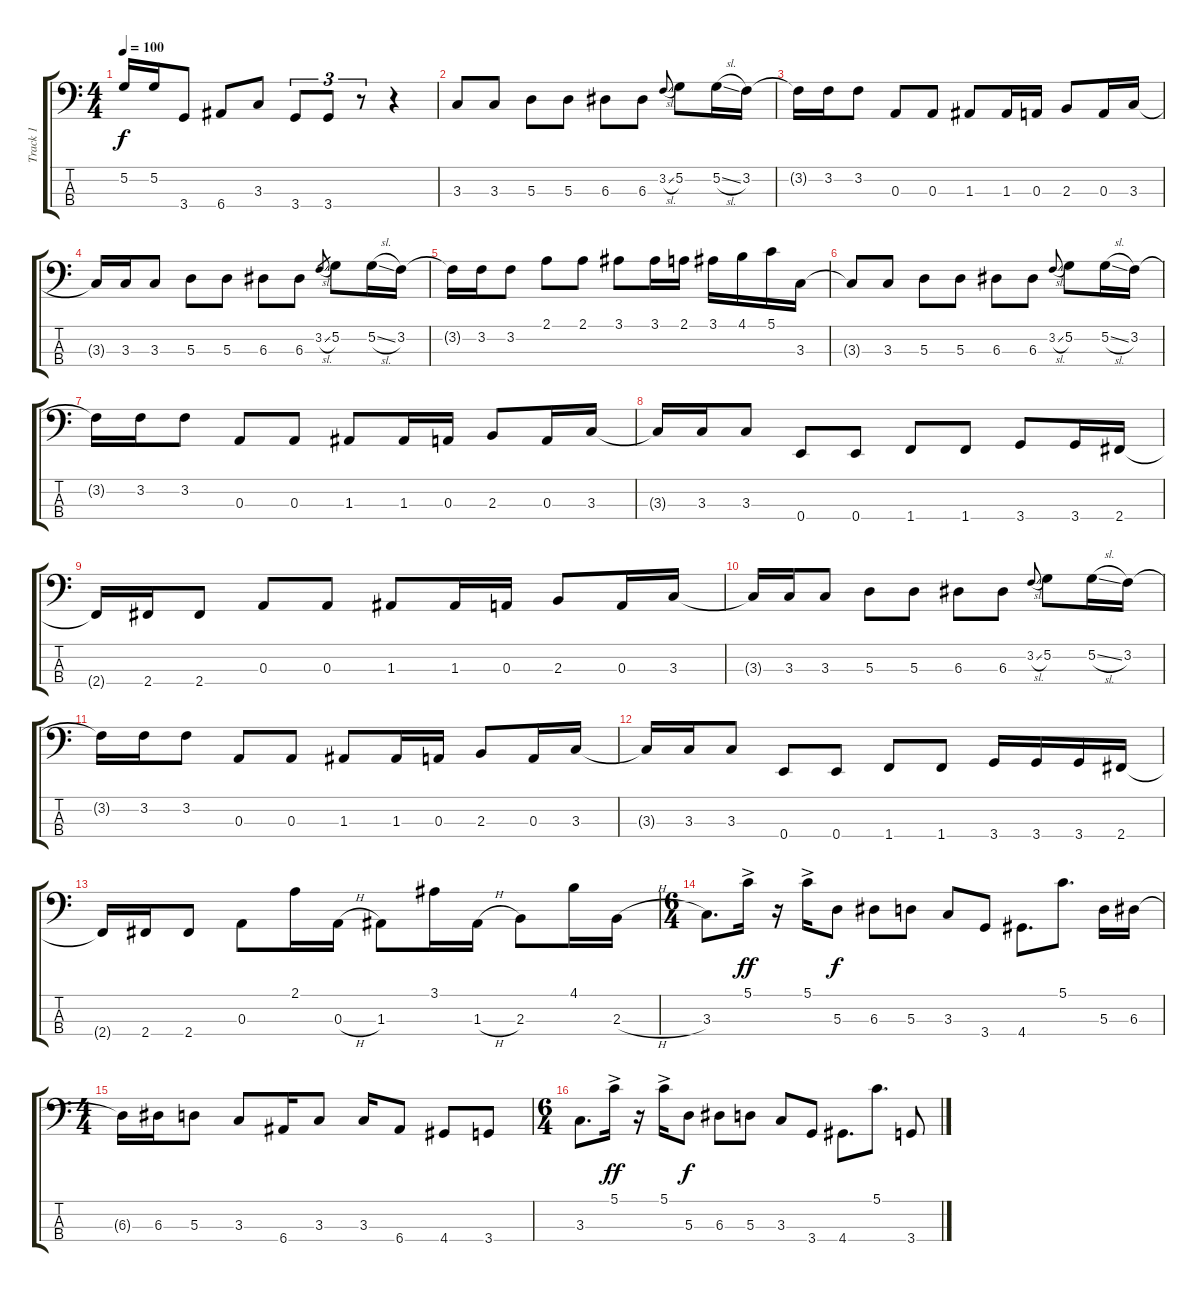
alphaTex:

\track ("Track 1" "Track 1") {instrument slapbass1}
\staff {score tabs}
\tuning (G2 D2 A1 E1) {hide}
\ts (4 4)
\tempo 100
\clef f4
\ks c
5.2{t}.16{dy f} 5.2.16 3.4.8 6.4.8 3.3.8 3.4.8{tu (3 2)} 3.4.8{tu (3 2)} r.8{tu (3 2)} r.4 |
3.3.8 3.3.8 5.3.8 5.3.8 6.3.8 6.3.8 3.2{sl}.8{gr onbeat} 5.2.8 5.2{sl}.16 3.2.16 |
3.2{t}.16 3.2.16 3.2.8 0.3.8 0.3.8 1.3.8 1.3.16 0.3.16 2.3.8 0.3.16 3.3.16 |
3.3{t}.16 3.3.16 3.3.8 5.3.8 5.3.8 6.3.8 6.3.8 3.2{sl}.8{gr} 5.2.8 5.2{sl}.16 3.2.16 |
3.2{t}.16 3.2.16 3.2.8 2.1.8 2.1.8 3.1.8 3.1.16 2.1.16 3.1.16 4.1.16 5.1.16 3.3.16 |
3.3{t}.8 3.3.8 5.3.8 5.3.8 6.3.8 6.3.8 3.2{sl}.8{gr onbeat} 5.2.8 5.2{sl}.16 3.2.16 |
3.2{t}.16 3.2.16 3.2.8 0.3.8 0.3.8 1.3.8 1.3.16 0.3.16 2.3.8 0.3.16 3.3.16 |
3.3{t}.16 3.3.16 3.3.8 0.4.8 0.4.8 1.4.8 1.4.8 3.4.8 3.4.16 2.4.16 |
2.4{t}.16 2.4.16 2.4.8 0.3.8 0.3.8 1.3.8 1.3.16 0.3.16 2.3.8 0.3.16 3.3.16 |
3.3{t}.16 3.3.16 3.3.8 5.3.8 5.3.8 6.3.8 6.3.8 3.2{sl}.8{gr onbeat} 5.2.8 5.2{sl}.16 3.2.16 |
3.2{t}.16 3.2.16 3.2.8 0.3.8 0.3.8 1.3.8 1.3.16 0.3.16 2.3.8 0.3.16 3.3.16 |
3.3{t}.16 3.3.16 3.3.8 0.4.8 0.4.8 1.4.8 1.4.8 3.4.16 3.4.16 3.4.16 2.4.16 |
2.4{t}.16 2.4.16 2.4.8 0.3.8 2.1.16{instrument slapbass1} 0.3{h}.16 1.3.8 3.1.16 1.3{h}.16 2.3.8 4.1.16 2.3{h}.16 |
\ts (6 4)
3.3.8{d} 5.1{ac}.16{dy ff} r.16 5.1{ac}.16 5.3.8{dy f} 6.3.8 5.3.8 3.3.8 3.4.8 4.4.8{d} 5.1.8{d} 5.3.16 6.3.16 |
\ts (4 4)
6.3{t}.16 6.3.16 5.3.8 3.3.8 6.4.16 3.3.8 3.3.16 6.4.8 4.4.8 3.4.8 |
\ts (6 4)
3.3.8{d} 5.1{ac}.16{dy ff} r.16 5.1{ac}.16 5.3.8{dy f} 6.3.8 5.3.8 3.3.8 3.4.8 4.4.8{d} 5.1.8{d} 3.4.8
